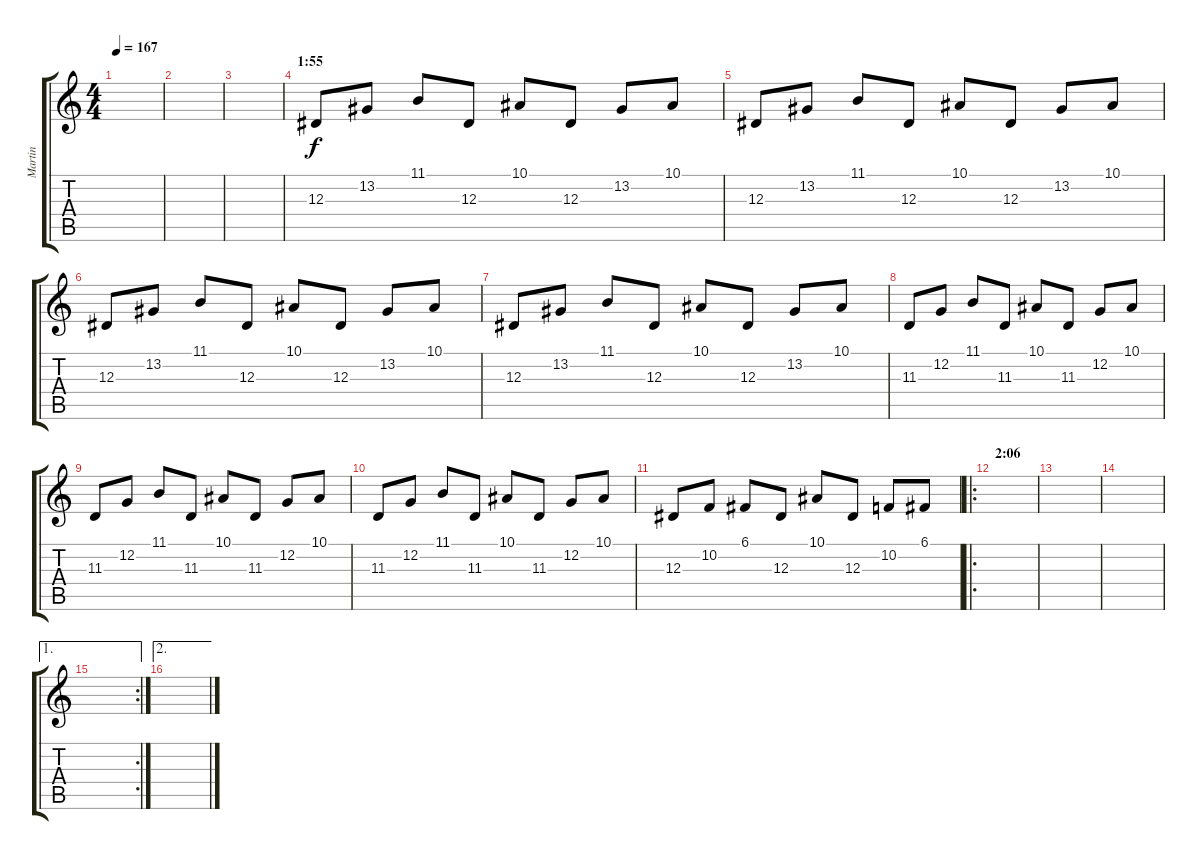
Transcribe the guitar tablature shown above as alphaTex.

\track ("Martin" "Martin") {instrument pizzicatostrings}
\staff {score tabs}
\tuning (C4 G3 Eb3 Bb2 F2 C2) {hide}
\ts (4 4)
\tempo 167
\clef g2
\ks c
|
|
|
\section ("" "1:55")
12.3.8 13.2.8 11.1.8 12.3.8 10.1.8 12.3.8 13.2.8 10.1.8 |
12.3.8 13.2.8 11.1.8 12.3.8 10.1.8 12.3.8 13.2.8 10.1.8 |
12.3.8 13.2.8 11.1.8 12.3.8 10.1.8 12.3.8 13.2.8 10.1.8 |
12.3.8 13.2.8 11.1.8 12.3.8 10.1.8 12.3.8 13.2.8 10.1.8 |
11.3.8 12.2.8 11.1.8 11.3.8 10.1.8 11.3.8 12.2.8 10.1.8 |
11.3.8 12.2.8 11.1.8 11.3.8 10.1.8 11.3.8 12.2.8 10.1.8 |
11.3.8 12.2.8 11.1.8 11.3.8 10.1.8 11.3.8 12.2.8 10.1.8 |
12.3.8 10.2.8 6.1.8 12.3.8 10.1.8 12.3.8 10.2.8 6.1.8 |
\ro
\section ("" "2:06")
|
|
|
\ae 1
\rc 2
|
\ae 2
